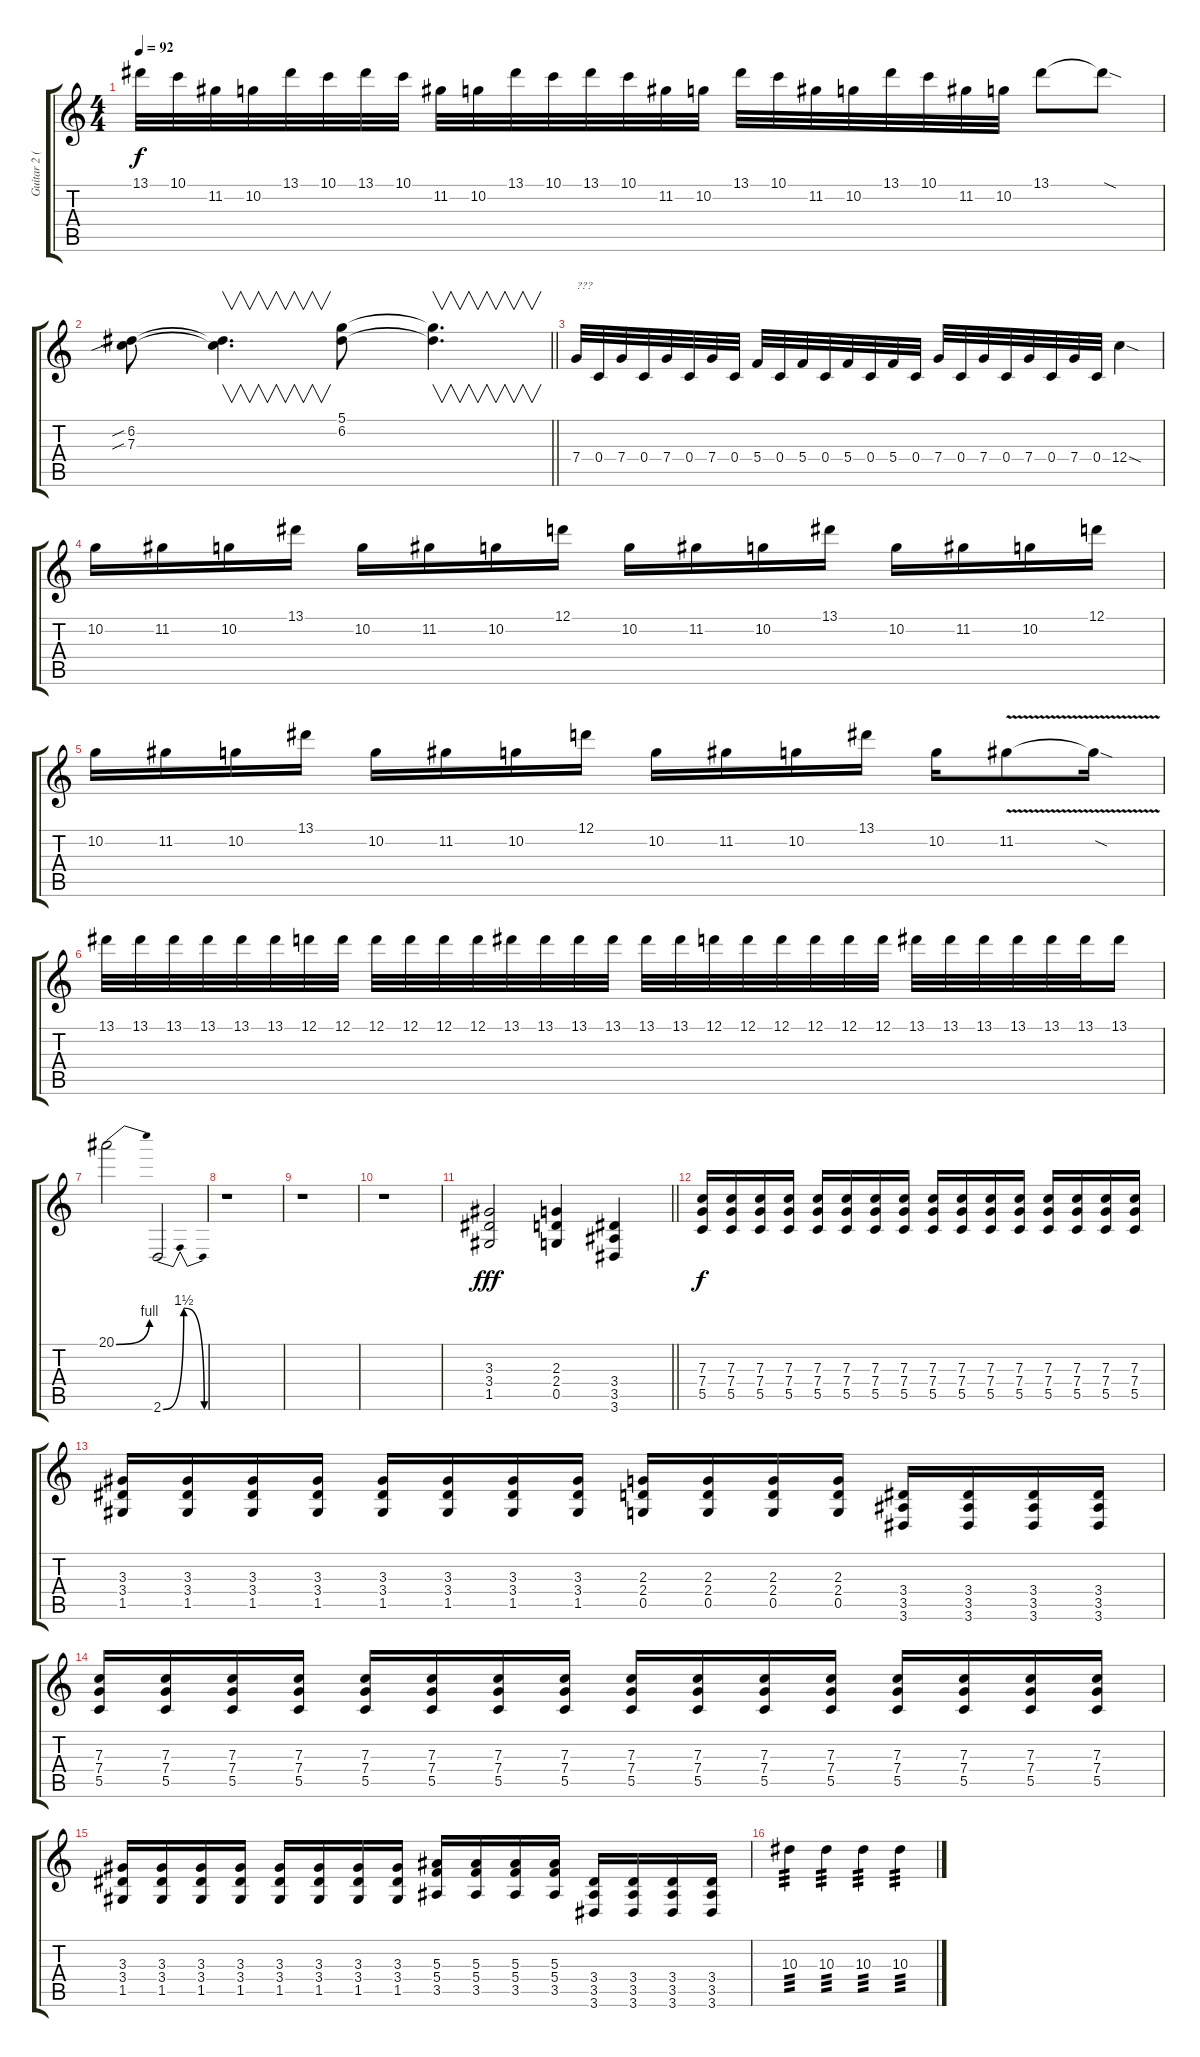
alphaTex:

\track ("Guitar 2 (Distorted- Tuck)" "Guitar 2 (") {instrument distortionguitar}
\staff {score tabs}
\tuning (D4 A3 F3 C3 G2 C2) {hide}
\ts (4 4)
\tempo 92
\clef g2
\ks c
13.1.32{dy f} 10.1.32 11.2.32 10.2.32 13.1.32 10.1.32 13.1.32 10.1.32 11.2.32 10.2.32 13.1.32 10.1.32 13.1.32 10.1.32 11.2.32 10.2.32 13.1.32 10.1.32 11.2.32 10.2.32 13.1.32 10.1.32 11.2.32 10.2.32 13.1.8 13.1{sod t}.8 |
\barLineRight lightlight
(6.2{sib} 7.3{sib}).8 (6.2{t} 7.3{t}).4{v d} (5.1 6.2).8 (5.1{t} 6.2{t}).4{v d} |
7.4.32{txt "???" instrument distortionguitar} 0.4.32 7.4.32 0.4.32 7.4.32 0.4.32 7.4.32 0.4.32 5.4.32 0.4.32 5.4.32 0.4.32 5.4.32 0.4.32 5.4.32 0.4.32 7.4.32 0.4.32 7.4.32 0.4.32 7.4.32 0.4.32 7.4.32 0.4.32 12.4{sod}.4 |
10.2.16{instrument distortionguitar} 11.2.16 10.2.16 13.1.16 10.2.16 11.2.16 10.2.16 12.1.16 10.2.16 11.2.16 10.2.16 13.1.16 10.2.16 11.2.16 10.2.16 12.1.16 |
10.2.16 11.2.16 10.2.16 13.1.16 10.2.16 11.2.16 10.2.16 12.1.16 10.2.16 11.2.16 10.2.16 13.1.16 10.2.16 11.2{v}.8 11.2{sod t}.16 |
13.1.32 13.1.32 13.1.32 13.1.32 13.1.32 13.1.32 12.1.32 12.1.32 12.1.32 12.1.32 12.1.32 12.1.32 13.1.32 13.1.32 13.1.32 13.1.32 13.1.32 13.1.32 12.1.32 12.1.32 12.1.32 12.1.32 12.1.32 12.1.32 13.1.32 13.1.32 13.1.32 13.1.32 13.1.32 13.1.32 13.1.16 |
20.1{be (bend 0 0 60 4)}.2 2.6{be (bendrelease 0 0 15 6 15 6 60 0)}.2 |
r.1 |
r.1 |
r.1 |
\barLineRight lightlight
(3.3 3.4 1.5).2{dy fff} (2.3 2.4 0.5).4 (3.4 3.5 3.6).4 |
(7.3 7.4 5.5).16{dy f} (7.3 7.4 5.5).16 (7.3 7.4 5.5).16 (7.3 7.4 5.5).16 (7.3 7.4 5.5).16 (7.3 7.4 5.5).16 (7.3 7.4 5.5).16 (7.3 7.4 5.5).16 (7.3 7.4 5.5).16 (7.3 7.4 5.5).16 (7.3 7.4 5.5).16 (7.3 7.4 5.5).16 (7.3 7.4 5.5).16 (7.3 7.4 5.5).16 (7.3 7.4 5.5).16 (7.3 7.4 5.5).16 |
(3.3 3.4 1.5).16 (3.3 3.4 1.5).16 (3.3 3.4 1.5).16 (3.3 3.4 1.5).16 (3.3 3.4 1.5).16 (3.3 3.4 1.5).16 (3.3 3.4 1.5).16 (3.3 3.4 1.5).16 (2.3 2.4 0.5).16 (2.3 2.4 0.5).16 (2.3 2.4 0.5).16 (2.3 2.4 0.5).16 (3.4 3.5 3.6).16 (3.4 3.5 3.6).16 (3.4 3.5 3.6).16 (3.4 3.5 3.6).16 |
(7.3 7.4 5.5).16 (7.3 7.4 5.5).16 (7.3 7.4 5.5).16 (7.3 7.4 5.5).16 (7.3 7.4 5.5).16 (7.3 7.4 5.5).16 (7.3 7.4 5.5).16 (7.3 7.4 5.5).16 (7.3 7.4 5.5).16 (7.3 7.4 5.5).16 (7.3 7.4 5.5).16 (7.3 7.4 5.5).16 (7.3 7.4 5.5).16 (7.3 7.4 5.5).16 (7.3 7.4 5.5).16 (7.3 7.4 5.5).16 |
(3.3 3.4 1.5).16 (3.3 3.4 1.5).16 (3.3 3.4 1.5).16 (3.3 3.4 1.5).16 (3.3 3.4 1.5).16 (3.3 3.4 1.5).16 (3.3 3.4 1.5).16 (3.3 3.4 1.5).16 (5.3 5.4 3.5).16 (5.3 5.4 3.5).16 (5.3 5.4 3.5).16 (5.3 5.4 3.5).16 (3.4 3.5 3.6).16 (3.4 3.5 3.6).16 (3.4 3.5 3.6).16 (3.4 3.5 3.6).16 |
10.3.4{tp 3} 10.3.4{tp 3} 10.3.4{tp 3} 10.3.4{tp 3}
